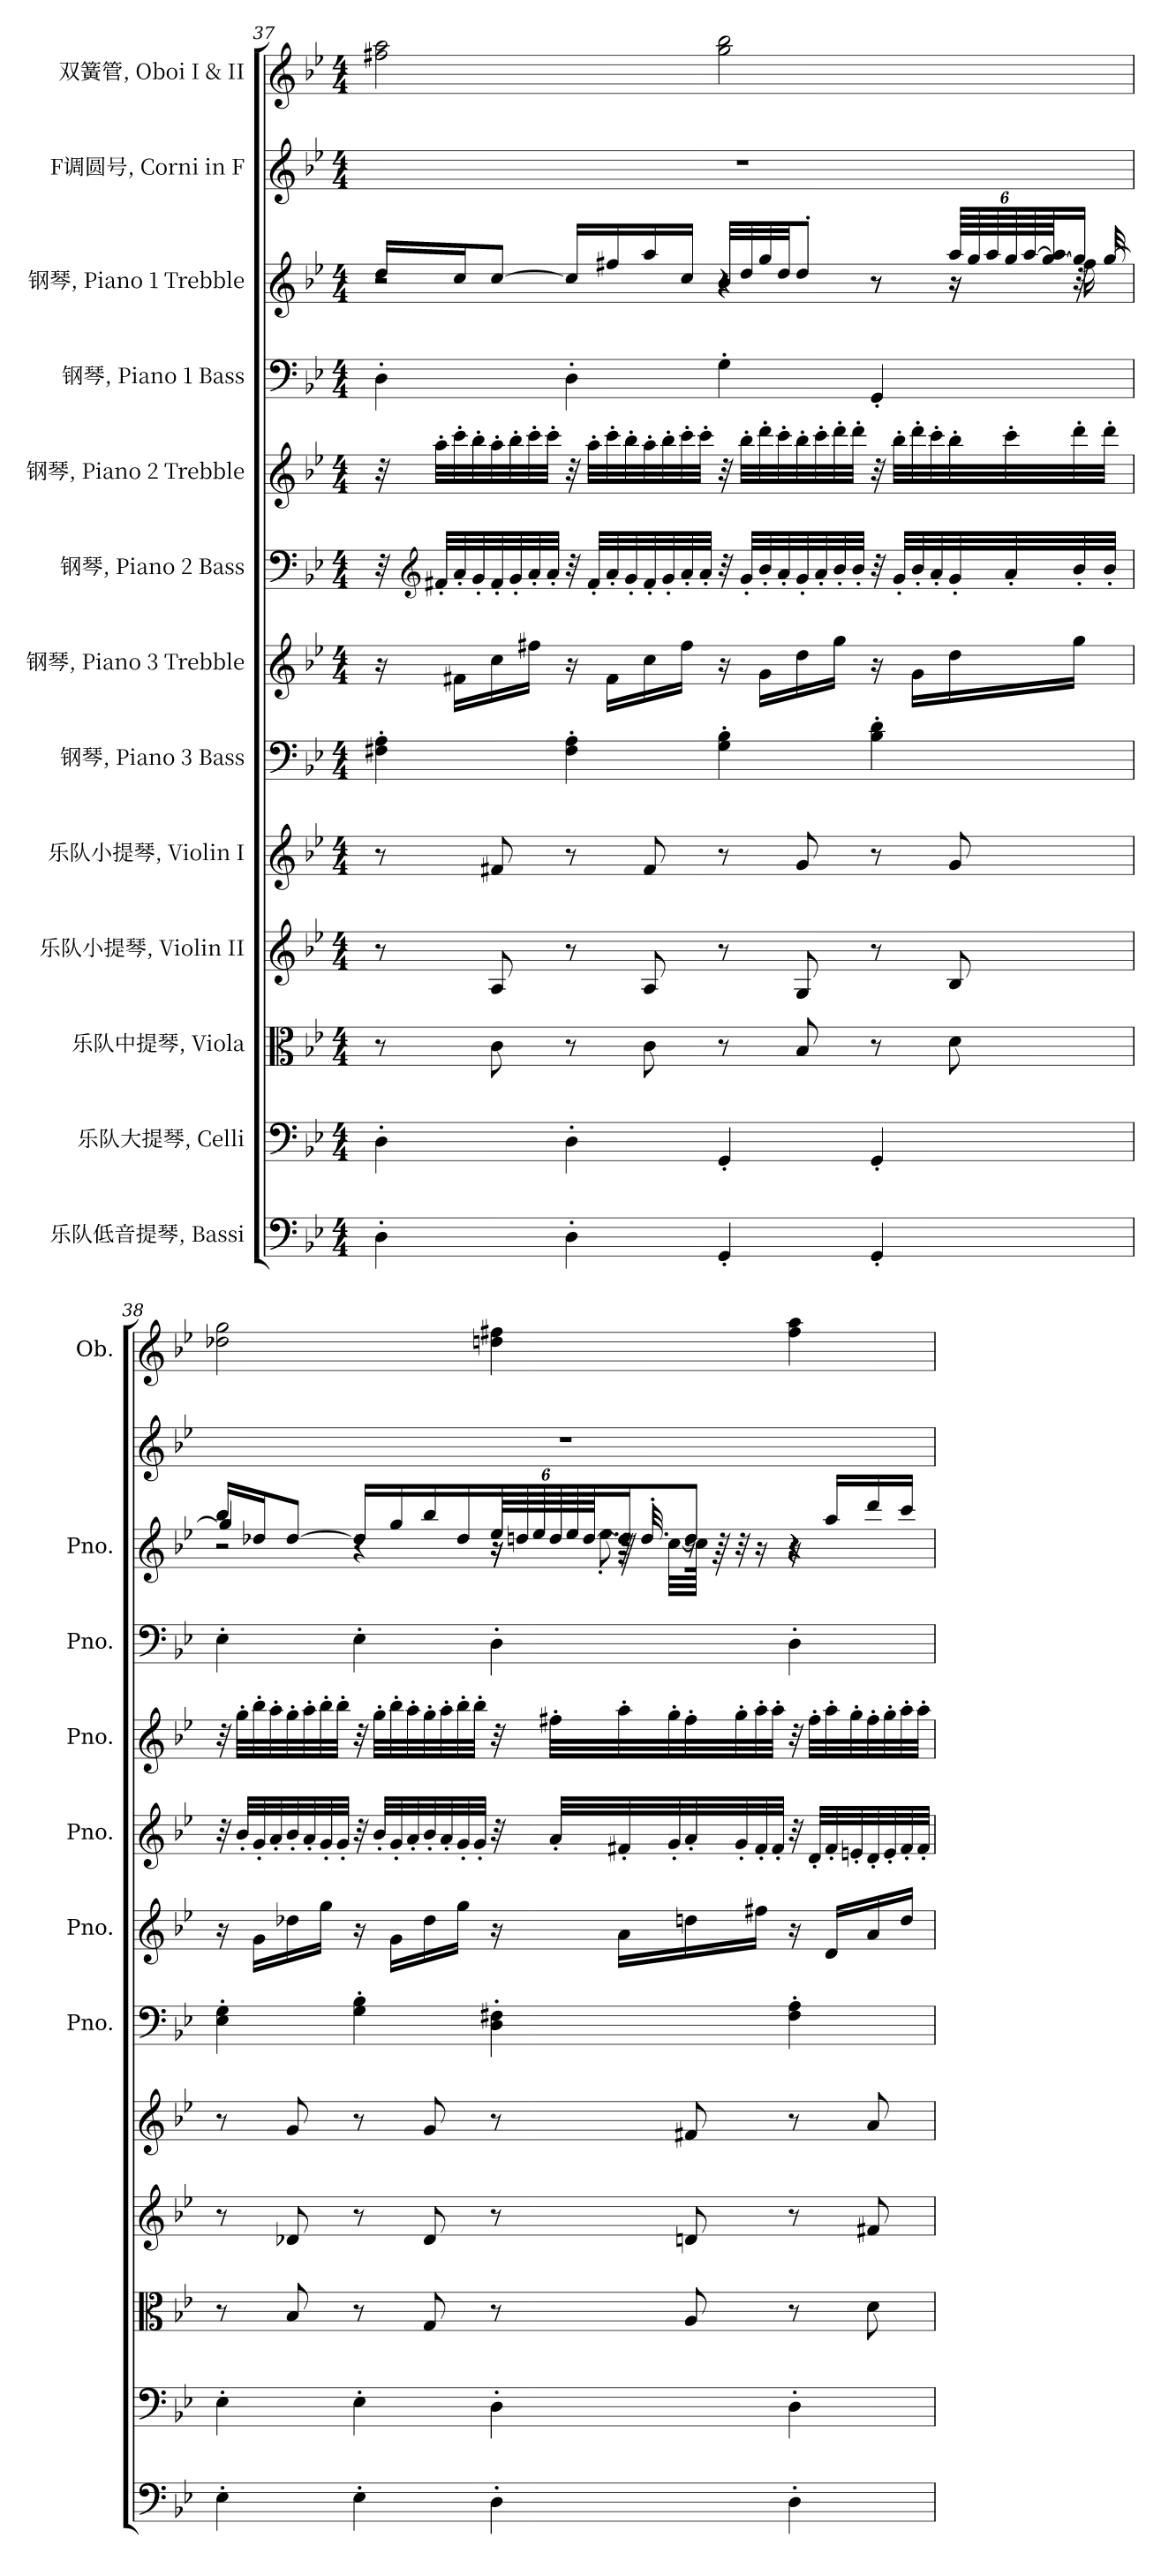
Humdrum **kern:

**kern	**kern	**kern	**kern	**kern	**kern	**kern	**kern	**kern	**kern	**kern	**kern	**kern
*part13	*part12	*part11	*part10	*part9	*part8	*part7	*part6	*part5	*part4	*part3	*part2	*part1
*staff13	*staff12	*staff11	*staff10	*staff9	*staff8	*staff7	*staff6	*staff5	*staff4	*staff3	*staff2	*staff1
*I"乐队低音提琴, Bassi	*I"乐队大提琴, Celli	*I"乐队中提琴, Viola	*I"乐队小提琴, Violin II	*I"乐队小提琴, Violin I	*I"钢琴, Piano 3 Bass	*I"钢琴, Piano 3 Trebble	*I"钢琴, Piano 2 Bass	*I"钢琴, Piano 2 Trebble	*I"钢琴, Piano 1 Bass	*I"钢琴, Piano 1 Trebble	*I"F调圆号, Corni in F	*I"双簧管, Oboi I &amp; II
*	*	*	*	*	*I'Pno.	*I'Pno.	*I'Pno.	*I'Pno.	*I'Pno.	*I'Pno.	*	*I'Ob.
!!LO:PB:g=z
*clefF4	*clefF4	*clefC3	*clefG2	*clefG2	*clefF4	*clefG2	*clefF4	*clefG2	*clefF4	*clefG2	*clefG2	*clefG2
*ITrd7c12	*	*	*	*	*	*	*	*	*	*	*ITrd4c7	*
*k[b-e-]	*k[b-e-]	*k[b-e-]	*k[b-e-]	*k[b-e-]	*k[b-e-]	*k[b-e-]	*k[b-e-]	*k[b-e-]	*k[b-e-]	*k[b-e-]	*k[b-e-a-]	*k[b-e-]
*M4/4	*M4/4	*M4/4	*M4/4	*M4/4	*M4/4	*M4/4	*M4/4	*M4/4	*M4/4	*M4/4	*M4/4	*M4/4
=37	=37	=37	=37	=37	=37	=37	=37	=37	=37	=37	=37	=37
*	*	*	*	*	*	*	*	*	*	*^	*	*
*	*	*	*	*	*	*	*	*	*	*	*^	*	*
4DD'\	4D'\	8r	8r	8r	4F#X\' 4A\'	16r	32r	32r	4D'\	16dd/LL	2r	2r	1r	2ff#X\ 2aa\
*	*	*	*	*	*	*	*clefG2	*	*	*	*	*	*	*
.	.	.	.	.	.	.	32f#X'/LLL	32aa'\LLL	.	.	.	.	.	.
.	.	.	.	.	.	16f#X\LL	32a'/	32ccc'\	.	16cc/J	.	.	.	.
.	.	.	.	.	.	.	32g'/	32bb-'\	.	.	.	.	.	.
.	.	8c\	8A/	8f#X/	.	16cc\	32f#'/	32aa'\	.	[8cc/J	.	.	.	.
.	.	.	.	.	.	.	32g'/	32bb-'\	.	.	.	.	.	.
.	.	.	.	.	.	16ff#X\JJ	32a'/	32ccc'\	.	.	.	.	.	.
.	.	.	.	.	.	.	32a'/JJJ	32ccc'\JJJ	.	.	.	.	.	.
4DD'\	4D'\	8r	8r	8r	4F#\' 4A\'	16r	32r	32r	4D'\	16cc/LL]	.	.	.	.
.	.	.	.	.	.	.	32f#'/LLL	32aa'\LLL	.	.	.	.	.	.
.	.	.	.	.	.	16f#\LL	32a'/	32ccc'\	.	16ff#X/	.	.	.	.
.	.	.	.	.	.	.	32g'/	32bb-'\	.	.	.	.	.	.
.	.	8c\	8A/	8f#/	.	16cc\	32f#'/	32aa'\	.	16aa/	.	.	.	.
.	.	.	.	.	.	.	32g'/	32bb-'\	.	.	.	.	.	.
.	.	.	.	.	.	16ff#\JJ	32a'/	32ccc'\	.	16cc/JJ	.	.	.	.
.	.	.	.	.	.	.	32a'/JJJ	32ccc'\JJJ	.	.	.	.	.	.
4GGG'/	4GG'/	8r	8r	8r	4G\' 4B-\'	16r	32r	32r	4G'\	32b-/LLL	4r	4r	.	2gg\ 2bb-\
.	.	.	.	.	.	.	32g'/LLL	32bb-'\LLL	.	32dd/	.	.	.	.
.	.	.	.	.	.	16g\LL	32b-'/	32ddd'\	.	32gg/	.	.	.	.
.	.	.	.	.	.	.	32a'/	32ccc'\	.	32dd/JJ	.	.	.	.
.	.	8B-/	8G/	8g/	.	16dd\	32g'/	32bb-'\	.	8dd'/J	.	.	.	.
.	.	.	.	.	.	.	32a'/	32ccc'\	.	.	.	.	.	.
.	.	.	.	.	.	16gg\JJ	32b-'/	32ddd'\	.	.	.	.	.	.
.	.	.	.	.	.	.	32b-'/JJJ	32ddd'\JJJ	.	.	.	.	.	.
4GGG'/	4GG'/	8r	8r	8r	4B-\' 4d\'	16r	32r	32r	4GG'/	8r	8r	8r	.	.
.	.	.	.	.	.	.	32g'/LLL	32bb-'\LLL	.	.	.	.	.	.
.	.	.	.	.	.	16g\LL	32b-'/	32ddd'\	.	.	.	.	.	.
.	.	.	.	.	.	.	32a'/	32ccc'\	.	.	.	.	.	.
*	*	*	*	*	*	*	*	*	*	*Xbrackettup	*	*	*	*
.	.	8d\	8B-/	8g/	.	16dd\	32g'/	32bb-'\	.	96aa/LLLL	16r	16r	.	.
.	.	.	.	.	.	.	.	.	.	96gg/	.	.	.	.
.	.	.	.	.	.	.	.	.	.	96aa/	.	.	.	.
.	.	.	.	.	.	.	32a'/	32ccc'\	.	96gg/	.	.	.	.
.	.	.	.	.	.	.	.	.	.	[96aa/	.	.	.	.
.	.	.	.	.	.	.	.	.	.	[96gg/ 96aa/]JJ	.	.	.	.
.	.	.	.	.	.	16gg\JJ	32b-'/	32ddd'\	.	16gg/JJ]	16ff#\	32r	.	.
.	.	.	.	.	.	.	32b-'/JJJ	32ddd'\JJJ	.	.	.	[32gg/	.	.
!!LO:PB:g=z
=38	=38	=38	=38	=38	=38	=38	=38	=38	=38	=38	=38	=38	=38	=38
*	*	*	*	*	*	*	*	*	*	*	*	*^	*	*
4EE-'\	4E-'\	8r	8r	8r	4E-\' 4G\'	16r	32r	32r	4E-'\	16bb-/LL	2r	4gg/]	2r	1r	2dd-X\ 2gg\
.	.	.	.	.	.	.	32b-'/LLL	32gg'\LLL	.	.	.	.	.	.	.
.	.	.	.	.	.	16g\LL	32g'/	32bb-'\	.	16dd-X/J	.	.	.	.	.
.	.	.	.	.	.	.	32a'/	32aa'\	.	.	.	.	.	.	.
.	.	8B-/	8d-X/	8g/	.	16dd-X\	32b-'/	32gg'\	.	[8dd-/J	.	.	.	.	.
.	.	.	.	.	.	.	32a'/	32aa'\	.	.	.	.	.	.	.
.	.	.	.	.	.	16gg\JJ	32g'/	32bb-'\	.	.	.	.	.	.	.
.	.	.	.	.	.	.	32g'/JJJ	32bb-'\JJJ	.	.	.	.	.	.	.
4EE-'\	4E-'\	8r	8r	8r	4G\' 4B-\'	16r	32r	32r	4E-'\	16dd-/LL]	.	4r	.	.	.
.	.	.	.	.	.	.	32b-'/LLL	32gg'\LLL	.	.	.	.	.	.	.
.	.	.	.	.	.	16g\LL	32g'/	32bb-'\	.	16gg/	.	.	.	.	.
.	.	.	.	.	.	.	32a'/	32aa'\	.	.	.	.	.	.	.
.	.	8G/	8d-/	8g/	.	16dd-\	32b-'/	32gg'\	.	16bb-/	.	.	.	.	.
.	.	.	.	.	.	.	32a'/	32aa'\	.	.	.	.	.	.	.
.	.	.	.	.	.	16gg\JJ	32g'/	32bb-'\	.	16dd-/	.	.	.	.	.
.	.	.	.	.	.	.	32g'/JJJ	32bb-'\JJJ	.	.	.	.	.	.	.
4DD'\	4D'\	8r	8r	8r	4D\' 4F#X\'	16r	32r	32r	4D'\	96ee-/LL	16r	16r	16r	.	4ddn\ 4ff#X\
.	.	.	.	.	.	.	.	.	.	96ddn/	.	.	.	.	.
.	.	.	.	.	.	.	.	.	.	96ee-/	.	.	.	.	.
.	.	.	.	.	.	.	32a'/LLL	32ff#X'\LLL	.	96dd/	.	.	.	.	.
.	.	.	.	.	.	.	.	.	.	96ee-/	.	.	.	.	.
.	.	.	.	.	.	.	.	.	.	[96dd/JJ	.	.	.	.	.
.	.	.	.	.	.	16a\LL	32f#X'/	32aa'\	.	16dd/J]	8.ee-'\	64r	32r	.	.
.	.	.	.	.	.	.	.	.	.	.	.	32.dd'/	.	.	.
.	.	.	.	.	.	.	32g'/	32gg'\	.	.	.	.	[32cc\LLL	.	.
.	.	8A/	8dn/	8f#X/	.	16ddn\	32a'/	32ff#'\	.	8dd/J	.	8r	64cc\JJJk]	.	.
.	.	.	.	.	.	.	.	.	.	.	.	.	64r	.	.
.	.	.	.	.	.	.	32g'/	32gg'\	.	.	.	.	32r	.	.
.	.	.	.	.	.	16ff#X\JJ	32f#'/	32aa'\	.	.	.	.	16r	.	.
.	.	.	.	.	.	.	32f#'/JJJ	32aa'\JJJ	.	.	.	.	.	.	.
4DD'\	4D'\	8r	8r	8r	4F#\' 4A\'	16r	32r	32r	4D'\	16r	4r	4r	4r	.	4ff#\ 4aa\
.	.	.	.	.	.	.	32d'/LLL	32ff#'\LLL	.	.	.	.	.	.	.
.	.	.	.	.	.	16d/LL	32f#'/	32aa'\	.	16aa/LL	.	.	.	.	.
.	.	.	.	.	.	.	32en'/	32gg'\	.	.	.	.	.	.	.
.	.	8d\	8f#X/	8a/	.	16a/	32d'/	32ff#'\	.	16ddd/	.	.	.	.	.
.	.	.	.	.	.	.	32e'/	32gg'\	.	.	.	.	.	.	.
.	.	.	.	.	.	16dd/JJ	32f#'/	32aa'\	.	16ccc/JJ	.	.	.	.	.
.	.	.	.	.	.	.	32f#'/JJJ	32aa'\JJJ	.	.	.	.	.	.	.
*	*	*	*	*	*	*	*	*	*	*v	*v	*v	*v	*	*
=	=	=	=	=	=	=	=	=	=	=	=	=
*-	*-	*-	*-	*-	*-	*-	*-	*-	*-	*-	*-	*-
